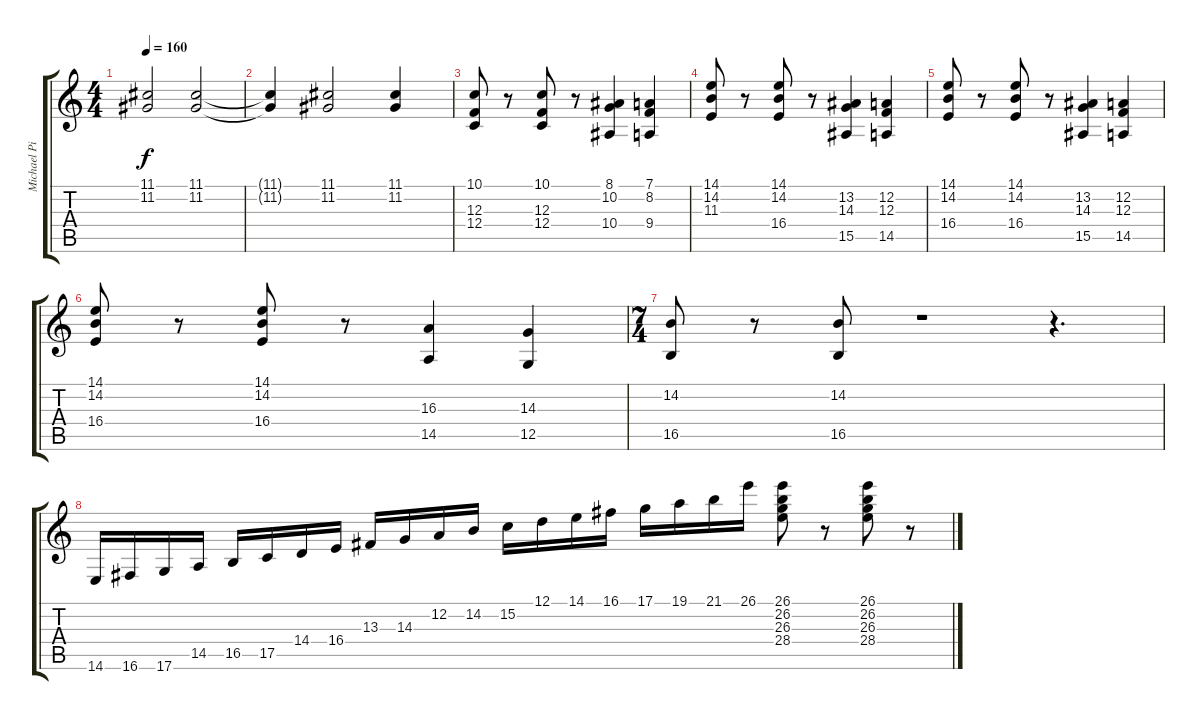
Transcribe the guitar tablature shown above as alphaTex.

\track ("Michael Pinella" "Michael Pi") {instrument stringensemble1}
\staff {score tabs}
\tuning (D4 A3 F3 C3 G2 D2) {hide}
\ts (4 4)
\tempo 160
\clef g2
\ks c
(11.1 11.2).2{dy f} (11.1 11.2).2 |
(11.1{t} 11.2{t}).4 (11.1 11.2).2 (11.1 11.2).4 |
(10.1 12.3 12.4).8 r.8 (10.1 12.3 12.4).8 r.8 (8.1 10.2 10.4).4 (7.1 8.2 9.4).4 |
(14.1 14.2 11.3).8 r.8 (14.1 14.2 16.4).8 r.8 (13.2 14.3 15.5).4 (12.2 12.3 14.5).4 |
(14.1 14.2 16.4).8 r.8 (14.1 14.2 16.4).8 r.8 (13.2 14.3 15.5).4 (12.2 12.3 14.5).4 |
(14.1 14.2 16.4).8 r.8 (14.1 14.2 16.4).8 r.8 (16.3 14.5).4 (14.3 12.5).4 |
\ts (7 4)
(14.2 16.5).8 r.8 (14.2 16.5).8 r.1 r.4{d} |
14.6.16{txt "" volume 2} 16.6.16{volume 3} 17.6.16{volume 4} 14.5.16{volume 4} 16.5.16{volume 5} 17.5.16{volume 6} 14.4.16{volume 6} 16.4.16{volume 7} 13.3.16{volume 8} 14.3.16{volume 8} 12.2.16{volume 9} 14.2.16{volume 10} 15.2.16{volume 10} 12.1.16{volume 11} 14.1.16{volume 12} 16.1.16{volume 12} 17.1.16{volume 13} 19.1.16{volume 14} 21.1.16{volume 14} 26.1.16{volume 15} (26.1 26.2 26.3 28.4).8{volume 16} r.8 (26.1 26.2 26.3 28.4).8 r.8
